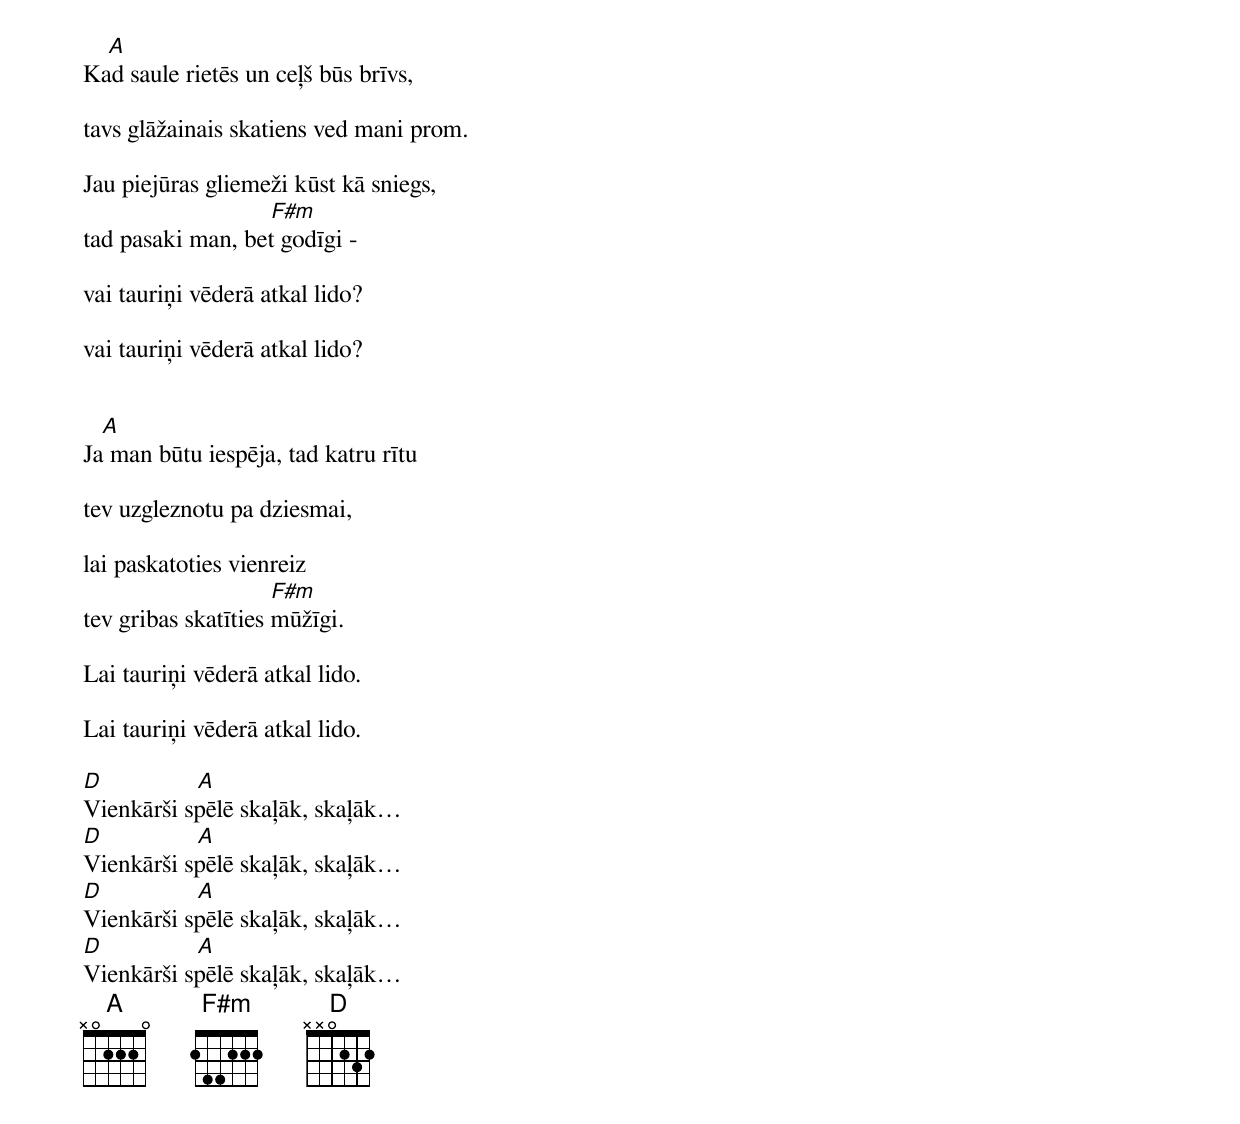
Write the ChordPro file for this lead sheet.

    [A]
Kad saule rietēs un ceļš būs brīvs,

tavs glāžainais skatiens ved mani prom.

Jau piejūras gliemeži kūst kā sniegs,
                              [F#m]
tad pasaki man, bet godīgi -

vai tauriņi vēderā atkal lido?

vai tauriņi vēderā atkal lido?


   [A]
Ja man būtu iespēja, tad katru rītu

tev uzgleznotu pa dziesmai,

lai paskatoties vienreiz
                              [F#m]
tev gribas skatīties mūžīgi.

Lai tauriņi vēderā atkal lido.

Lai tauriņi vēderā atkal lido.

[D]               [A]
Vienkārši spēlē skaļāk, skaļāk…
[D]               [A]
Vienkārši spēlē skaļāk, skaļāk…
[D]               [A]
Vienkārši spēlē skaļāk, skaļāk…
[D]               [A]
Vienkārši spēlē skaļāk, skaļāk…
